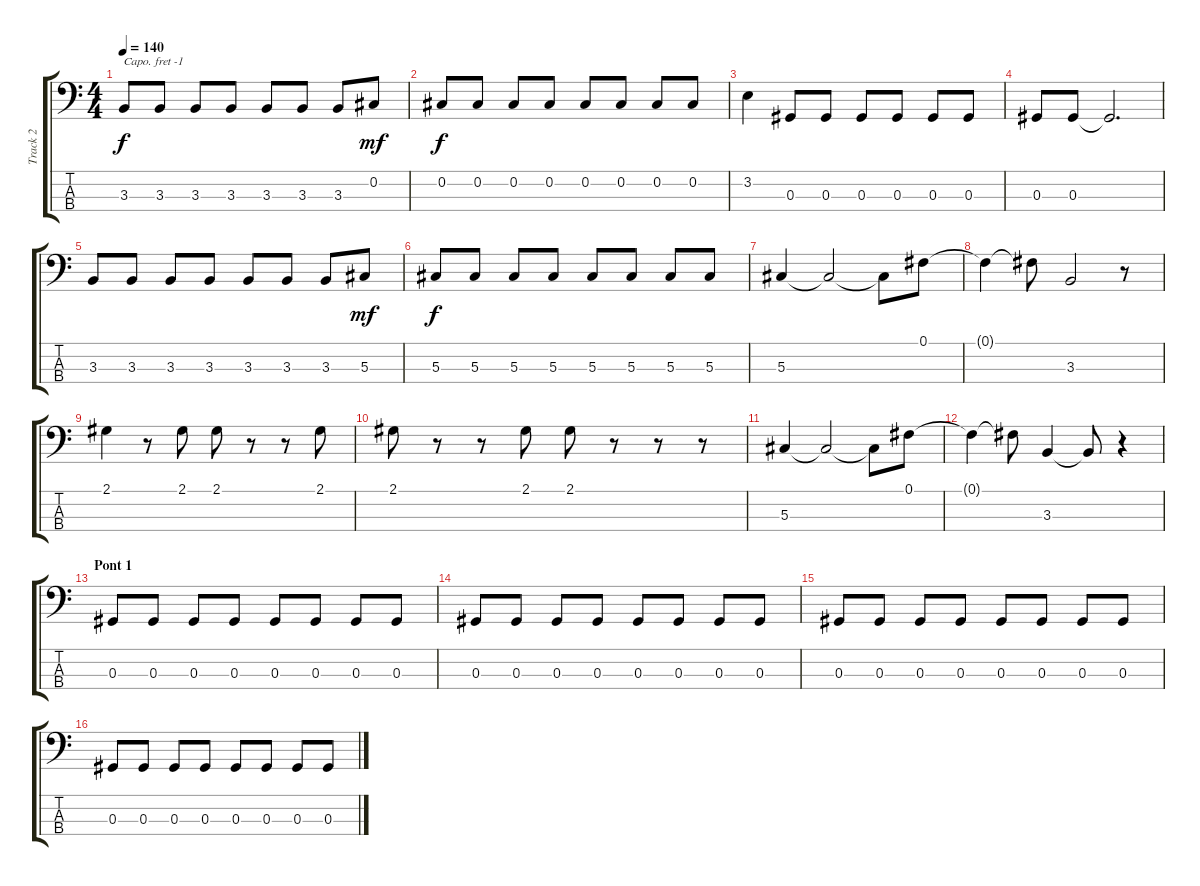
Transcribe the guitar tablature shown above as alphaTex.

\track ("Track 2" "Track 2") {instrument electricbassfinger}
\staff {score tabs}
\capo -1
\tuning (G2 D2 A1 E1) {hide}
\ts (4 4)
\tempo 140
\clef f4
\ks c
3.3.8{dy f} 3.3.8 3.3.8 3.3.8 3.3.8 3.3.8 3.3.8 0.2.8{dy mf} |
0.2.8{dy f} 0.2.8 0.2.8 0.2.8 0.2.8 0.2.8 0.2.8 0.2.8 |
3.2.4 0.3.8 0.3.8 0.3.8 0.3.8 0.3.8 0.3.8 |
0.3.8 0.3.8 0.3{t}.2{d} |
3.3.8 3.3.8 3.3.8 3.3.8 3.3.8 3.3.8 3.3.8 5.3.8{dy mf} |
5.3.8{dy f} 5.3.8 5.3.8 5.3.8 5.3.8 5.3.8 5.3.8 5.3.8 |
5.3.4 5.3{t}.2 5.3{t}.8 0.1.8 |
0.1{t}.4 0.1{t}.8 3.3.2 r.8 |
2.1.4 r.8 2.1.8 2.1.8 r.8 r.8 2.1.8 |
2.1.8 r.8 r.8 2.1.8 2.1.8 r.8 r.8 r.8 |
5.3.4 5.3{t}.2 5.3{t}.8 0.1.8 |
0.1{t}.4 0.1{t}.8 3.3.4 3.3{t}.8 r.4 |
\section ("" "Pont 1")
0.3.8 0.3.8 0.3.8 0.3.8 0.3.8 0.3.8 0.3.8 0.3.8 |
0.3.8 0.3.8 0.3.8 0.3.8 0.3.8 0.3.8 0.3.8 0.3.8 |
0.3.8 0.3.8 0.3.8 0.3.8 0.3.8 0.3.8 0.3.8 0.3.8 |
0.3.8 0.3.8 0.3.8 0.3.8 0.3.8 0.3.8 0.3.8 0.3.8
